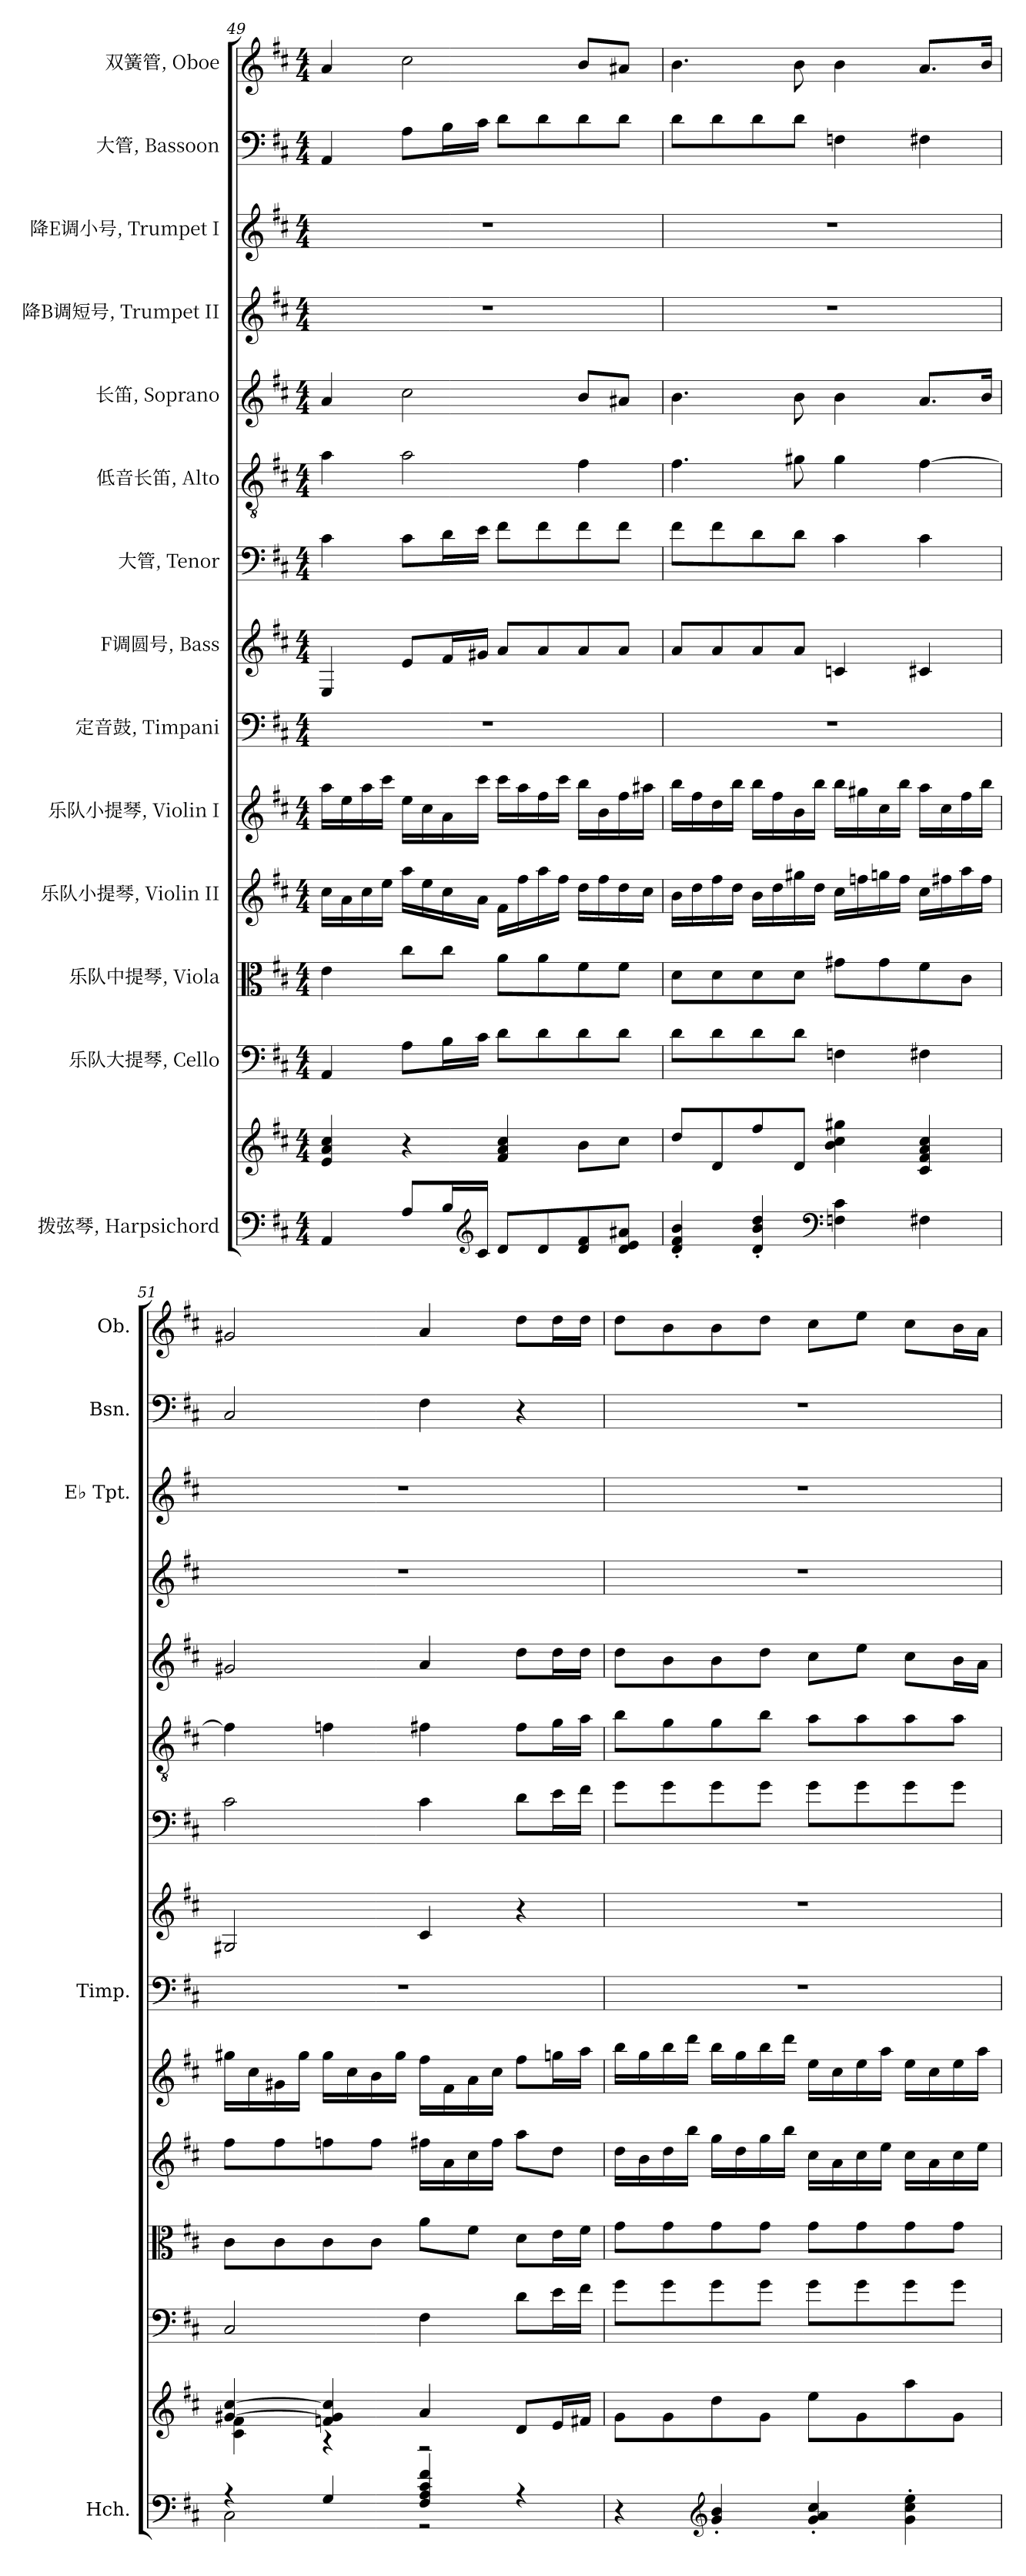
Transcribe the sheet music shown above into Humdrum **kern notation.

**kern	**kern	**kern	**kern	**kern	**kern	**kern	**kern	**kern	**kern	**kern	**kern	**kern	**kern	**kern
*part14	*part14	*part13	*part12	*part11	*part10	*part9	*part8	*part7	*part6	*part5	*part4	*part3	*part2	*part1
*staff15	*staff14	*staff13	*staff12	*staff11	*staff10	*staff9	*staff8	*staff7	*staff6	*staff5	*staff4	*staff3	*staff2	*staff1
*I"拨弦琴, Harpsichord	*	*I"乐队大提琴, Cello	*I"乐队中提琴, Viola	*I"乐队小提琴, Violin II	*I"乐队小提琴, Violin I	*I"定音鼓, Timpani	*I"F调圆号, Bass	*I"大管, Tenor	*I"低音长笛, Alto	*I"长笛, Soprano	*I"降B调短号, Trumpet II	*I"降E调小号, Trumpet I	*I"大管, Bassoon	*I"双簧管, Oboe
*I'Hch.	*	*	*	*	*	*I'Timp.	*	*	*	*	*	*I'E♭ Tpt.	*I'Bsn.	*I'Ob.
!!LO:PB:g=z
*clefF4	*clefG2	*clefF4	*clefC3	*clefG2	*clefG2	*clefF4	*clefG2	*clefF4	*clefGv2	*clefG2	*clefG2	*clefG2	*clefF4	*clefG2
*	*	*	*	*	*	*	*ITrd4c7	*	*	*	*ITrd1c2	*ITrd-2c-3	*	*
*k[f#c#]	*k[f#c#]	*k[f#c#]	*k[f#c#]	*k[f#c#]	*k[f#c#]	*k[f#c#]	*k[f#]	*k[f#c#]	*k[f#c#]	*k[f#c#]	*k[]	*k[b-]	*k[f#c#]	*k[f#c#]
*M4/4	*M4/4	*M4/4	*M4/4	*M4/4	*M4/4	*M4/4	*M4/4	*M4/4	*M4/4	*M4/4	*M4/4	*M4/4	*M4/4	*M4/4
=49	=49	=49	=49	=49	=49	=49	=49	=49	=49	=49	=49	=49	=49	=49
4AA/	4e/ 4a/ 4cc#/	4AA/	4e\	16cc#\LL	16aa\LL	1r	4AA/	4c#\	4a\	4a/	1r	1r	4AA/	4a/
.	.	.	.	16a\	16ee\	.	.	.	.	.	.	.	.	.
.	.	.	.	16cc#\	16aa\	.	.	.	.	.	.	.	.	.
.	.	.	.	16ee\JJ	16ccc#\JJ	.	.	.	.	.	.	.	.	.
8A/L	4r	8A\L	8cc#\L	16aa\LL	16ee\LL	.	8A/L	8c#\L	2a\	2cc#\	.	.	8A\L	2cc#\
.	.	.	.	16ee\	16cc#\	.	.	.	.	.	.	.	.	.
16B/L	.	16B\L	8cc#\J	16cc#\	16a\	.	16B/L	16d\L	.	.	.	.	16B\L	.
*clefG2	*	*	*	*	*	*	*	*	*	*	*	*	*	*
16c#/JJ	.	16c#\JJ	.	16a\JJ	16ccc#\JJ	.	16c#X/JJ	16e\JJ	.	.	.	.	16c#\JJ	.
8d/L	4f#/ 4a/ 4cc#/	8d\L	8a\L	16f#\LL	16ccc#\LL	.	8d/L	8f#\L	.	.	.	.	8d\L	.
.	.	.	.	16ff#\	16aa\	.	.	.	.	.	.	.	.	.
8d/	.	8d\	8a\	16aa\	16ff#\	.	8d/	8f#\	.	.	.	.	8d\	.
.	.	.	.	16ff#\JJ	16ccc#\JJ	.	.	.	.	.	.	.	.	.
8d/ 8f#/	8b\L	8d\	8f#\	16dd\LL	16bb\LL	.	8d/	8f#\	4f#\	8b/L	.	.	8d\	8b/L
.	.	.	.	16ff#\	16b\	.	.	.	.	.	.	.	.	.
8d/ 8e/ 8a#X/J	8cc#\J	8d\J	8f#\J	16dd\	16ff#\	.	8d/J	8f#\J	.	8a#X/J	.	.	8d\J	8a#X/J
.	.	.	.	16cc#\JJ	16aa#X\JJ	.	.	.	.	.	.	.	.	.
=50	=50	=50	=50	=50	=50	=50	=50	=50	=50	=50	=50	=50	=50	=50
4d/' 4f#/' 4b/'	8dd/L	8d\L	8d\L	16b\LL	16bb\LL	1r	8d/L	8f#\L	4.f#\	4.b\	1r	1r	8d\L	4.b\
.	.	.	.	16dd\	16ff#\	.	.	.	.	.	.	.	.	.
.	8d/	8d\	8d\	16ff#\	16dd\	.	8d/	8f#\	.	.	.	.	8d\	.
.	.	.	.	16dd\JJ	16bb\JJ	.	.	.	.	.	.	.	.	.
4d/' 4b/' 4dd/'	8ff#/	8d\	8d\	16b\LL	16bb\LL	.	8d/	8d\	.	.	.	.	8d\	.
.	.	.	.	16dd\	16ff#\	.	.	.	.	.	.	.	.	.
.	8d/J	8d\J	8d\J	16gg#X\	16b\	.	8d/J	8d\J	8g#X\	8b\	.	.	8d\J	8b\
.	.	.	.	16dd\JJ	16bb\JJ	.	.	.	.	.	.	.	.	.
*clefF4	*	*	*	*	*	*	*	*	*	*	*	*	*	*
4Fn\ 4c#\	4b\ 4cc#\ 4gg#X\	4Fn\	8g#X\L	16cc#\LL	16bb\LL	.	4Fn/	4c#\	4g#\	4b\	.	.	4Fn\	4b\
.	.	.	.	16ffn\	16gg#X\	.	.	.	.	.	.	.	.	.
.	.	.	8g#\	16ggn\	16cc#\	.	.	.	.	.	.	.	.	.
.	.	.	.	16ff\JJ	16bb\JJ	.	.	.	.	.	.	.	.	.
4F#X\	4c#/ 4f#/ 4a/ 4cc#/	4F#X\	8f#\	16cc#\LL	16aa\LL	.	4F#X/	4c#\	[4f#\	8.a/L	.	.	4F#X\	8.a/L
.	.	.	.	16ff#X\	16cc#\	.	.	.	.	.	.	.	.	.
.	.	.	8c#\J	16aa\	16ff#\	.	.	.	.	.	.	.	.	.
.	.	.	.	16ff#\JJ	16bb\JJ	.	.	.	.	16b/Jk	.	.	.	16b/Jk
!!LO:PB:g=z
=51	=51	=51	=51	=51	=51	=51	=51	=51	=51	=51	=51	=51	=51	=51
*^	*^	*	*	*	*	*	*	*	*	*	*	*	*	*
4r	2C#\	[4g#X/ [4cc#/	4c#\ 4f#\	2C#/	8c#\L	8ff#\L	16gg#X\LL	1r	2C#X/	2c#\	4f#\]	2g#X/	1r	1r	2C#/	2g#X/
.	.	.	.	.	.	.	16cc#\	.	.	.	.	.	.	.	.	.
.	.	.	.	.	8c#\	8ff#\	16g#X\	.	.	.	.	.	.	.	.	.
.	.	.	.	.	.	.	16gg#\JJ	.	.	.	.	.	.	.	.	.
4G/	.	4fn/ 4g#/] 4cc#/]	4r	.	8c#\	8ffn\	16gg#\LL	.	.	.	4fn\	.	.	.	.	.
.	.	.	.	.	.	.	16cc#\	.	.	.	.	.	.	.	.	.
.	.	.	.	.	8c#\J	8ff\J	16b\	.	.	.	.	.	.	.	.	.
.	.	.	.	.	.	.	16gg#\JJ	.	.	.	.	.	.	.	.	.
4F#/ 4A/ 4c#/ 4f#/	2r	4a/	2r	4F#\	8a\L	16ff#X\LL	16ff#\LL	.	4F#/	4c#\	4f#X\	4a/	.	.	4F#\	4a/
.	.	.	.	.	.	16a\	16f#\	.	.	.	.	.	.	.	.	.
.	.	.	.	.	8f#\J	16cc#\	16a\	.	.	.	.	.	.	.	.	.
.	.	.	.	.	.	16ff#\JJ	16cc#\JJ	.	.	.	.	.	.	.	.	.
4r	.	8d/L	.	8d\L	8d\L	8aa\L	8ff#\L	.	4r	8d\L	8f#\L	8dd\L	.	.	4r	8dd\L
.	.	16e/L	.	16e\L	16e\L	8dd\J	16ggn\L	.	.	16e\L	16g\L	16dd\L	.	.	.	16dd\L
.	.	16f#X/JJ	.	16f#\JJ	16f#\JJ	.	16aa\JJ	.	.	16f#\JJ	16a\JJ	16dd\JJ	.	.	.	16dd\JJ
*v	*v	*	*	*	*	*	*	*	*	*	*	*	*	*	*	*
*	*v	*v	*	*	*	*	*	*	*	*	*	*	*	*	*
=52	=52	=52	=52	=52	=52	=52	=52	=52	=52	=52	=52	=52	=52	=52
4r	8g\L	8g\L	8g\L	16dd\LL	16bb\LL	1r	1r	8g\L	8b\L	8dd\L	1r	1r	1r	8dd\L
.	.	.	.	16b\	16gg\	.	.	.	.	.	.	.	.	.
.	8g\	8g\	8g\	16dd\	16bb\	.	.	8g\	8g\	8b\	.	.	.	8b\
.	.	.	.	16bb\JJ	16ddd\JJ	.	.	.	.	.	.	.	.	.
*clefG2	*	*	*	*	*	*	*	*	*	*	*	*	*	*
4g/' 4b/'	8dd\	8g\	8g\	16gg\LL	16bb\LL	.	.	8g\	8g\	8b\	.	.	.	8b\
.	.	.	.	16dd\	16gg\	.	.	.	.	.	.	.	.	.
.	8g\J	8g\J	8g\J	16gg\	16bb\	.	.	8g\J	8b\J	8dd\J	.	.	.	8dd\J
.	.	.	.	16bb\JJ	16ddd\JJ	.	.	.	.	.	.	.	.	.
4g/' 4a/' 4cc#/'	8ee\L	8g\L	8g\L	16cc#\LL	16ee\LL	.	.	8g\L	8a\L	8cc#\L	.	.	.	8cc#\L
.	.	.	.	16a\	16cc#\	.	.	.	.	.	.	.	.	.
.	8g\	8g\	8g\	16cc#\	16ee\	.	.	8g\	8a\	8ee\J	.	.	.	8ee\J
.	.	.	.	16ee\JJ	16aa\JJ	.	.	.	.	.	.	.	.	.
4g\' 4cc#\' 4ee\'	8aa\	8g\	8g\	16cc#\LL	16ee\LL	.	.	8g\	8a\	8cc#\L	.	.	.	8cc#\L
.	.	.	.	16a\	16cc#\	.	.	.	.	.	.	.	.	.
.	8g\J	8g\J	8g\J	16cc#\	16ee\	.	.	8g\J	8a\J	16b\L	.	.	.	16b\L
.	.	.	.	16ee\JJ	16aa\JJ	.	.	.	.	16a\JJ	.	.	.	16a\JJ
=	=	=	=	=	=	=	=	=	=	=	=	=	=	=
*-	*-	*-	*-	*-	*-	*-	*-	*-	*-	*-	*-	*-	*-	*-
